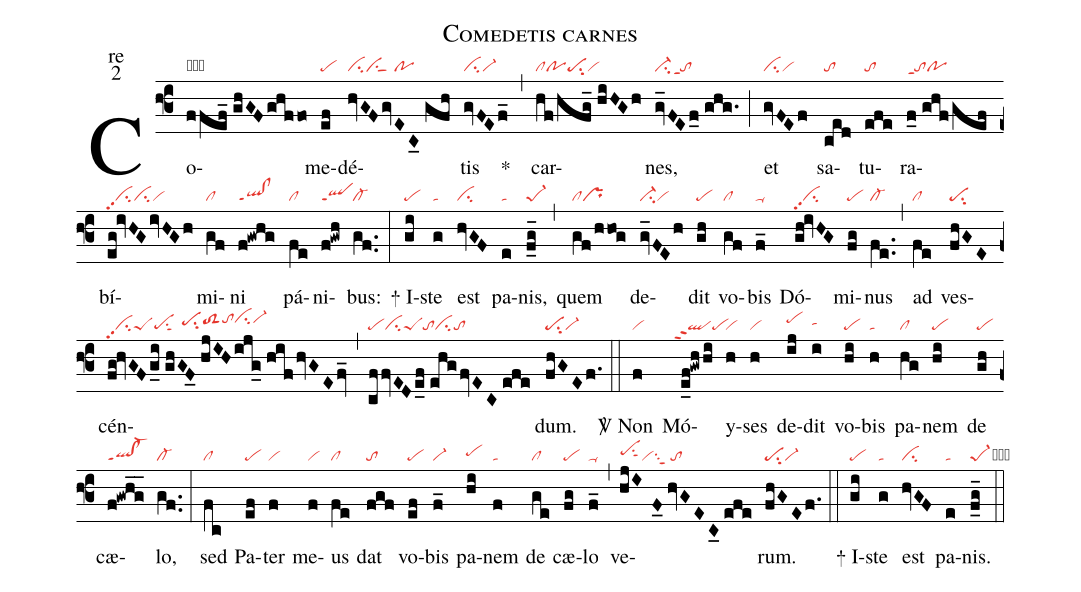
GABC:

name:Comedetis carnes;
office-part:re;
mode:2;
nabc-lines:1;
%%
(f3) Co(ffef_//ghGFghffo|obvipo//pesu2toor)me(ef|pe)dé(hvGFgvEC_0//gfh|ciciS//po)tis(gvFEf_|civi-) <sp>*</sp>(,) car(hf/hfg_//hiHGh|clpopesu2vi)nes,(gv_FEf_0//ghg.|ci-toppt1) (;) et(gvFEf|civi) sa(ced|to)tu(efe|to)ra(f_0//ghf/gef|toppt1po)bí(eg!ivHGivHGh|cipp2civi)mi(gf|cl)ni(f!gwhg|ql!clppt1) pá(fe|cl)ni(f!gwh|qlppt1)bus:(gf..|cl-) (:)

<sp>+</sp> I(gi|pe)ste(g|ta) est(hvGF|ci) pa(e|ta)nis,(f_g_|pe-1) (,) quem(gf/hhog|clpr) de(gv_FEh|ci-vi)dit(gh|pe) vo(gf|cl)bis(f_|ta-) Dó(gh!ivHG|cipp2)mi(fg|pe)nus(fe..|cl-) (,) ad(fe|cl) ves(fhGE|pesu2)cén(fg!hvGFg_i//ghGF_0//hjIHijg_//hifhvGEfv_|cipp2peSpesu1sut1//pehhsu2toS2hhtohicihivi-hi)(,)(cffvEDe_f//ehgfvEC//efe|pecipeStocito)dum.(fhGEf.|pesu2vi-) (::)

<sp>V/</sp> Non(f|vi) Mó(e_f!gwh/hi|``qlppt2pe)y(h|vi)ses(h|vi) de(ij|pehi)dit(i|tahh) vo(hi|pe)bis(h|ta) pa(hg|cl)nem(hi|pe) de(gh|pe) cæ(f!gwhg__|ql!cl-ppt1)lo,(gf..|cl-) (:) sed(fc|cl) Pa(ef|pe)ter(f|vi) me(f|vi)us(fe|cl) dat(fgf|to) vo(ef|pe)bis(f_|vi-) pa(hi|pehh)nem(f|ta) de(ge|cl) cæ(fg|pe)lo(f_|ta-) (,) ve(hjIF_0//hvGEC_0//efe|pehhsu1sut1visu2sut1/to)rum.(fhGEf.|pesu2vi-) (::)

<sp>+</sp> I(gi|pe)ste(g|ta) est(hvGF|ci) pa(e|ta)nis.(f_g_|pe-1cb) (::)
